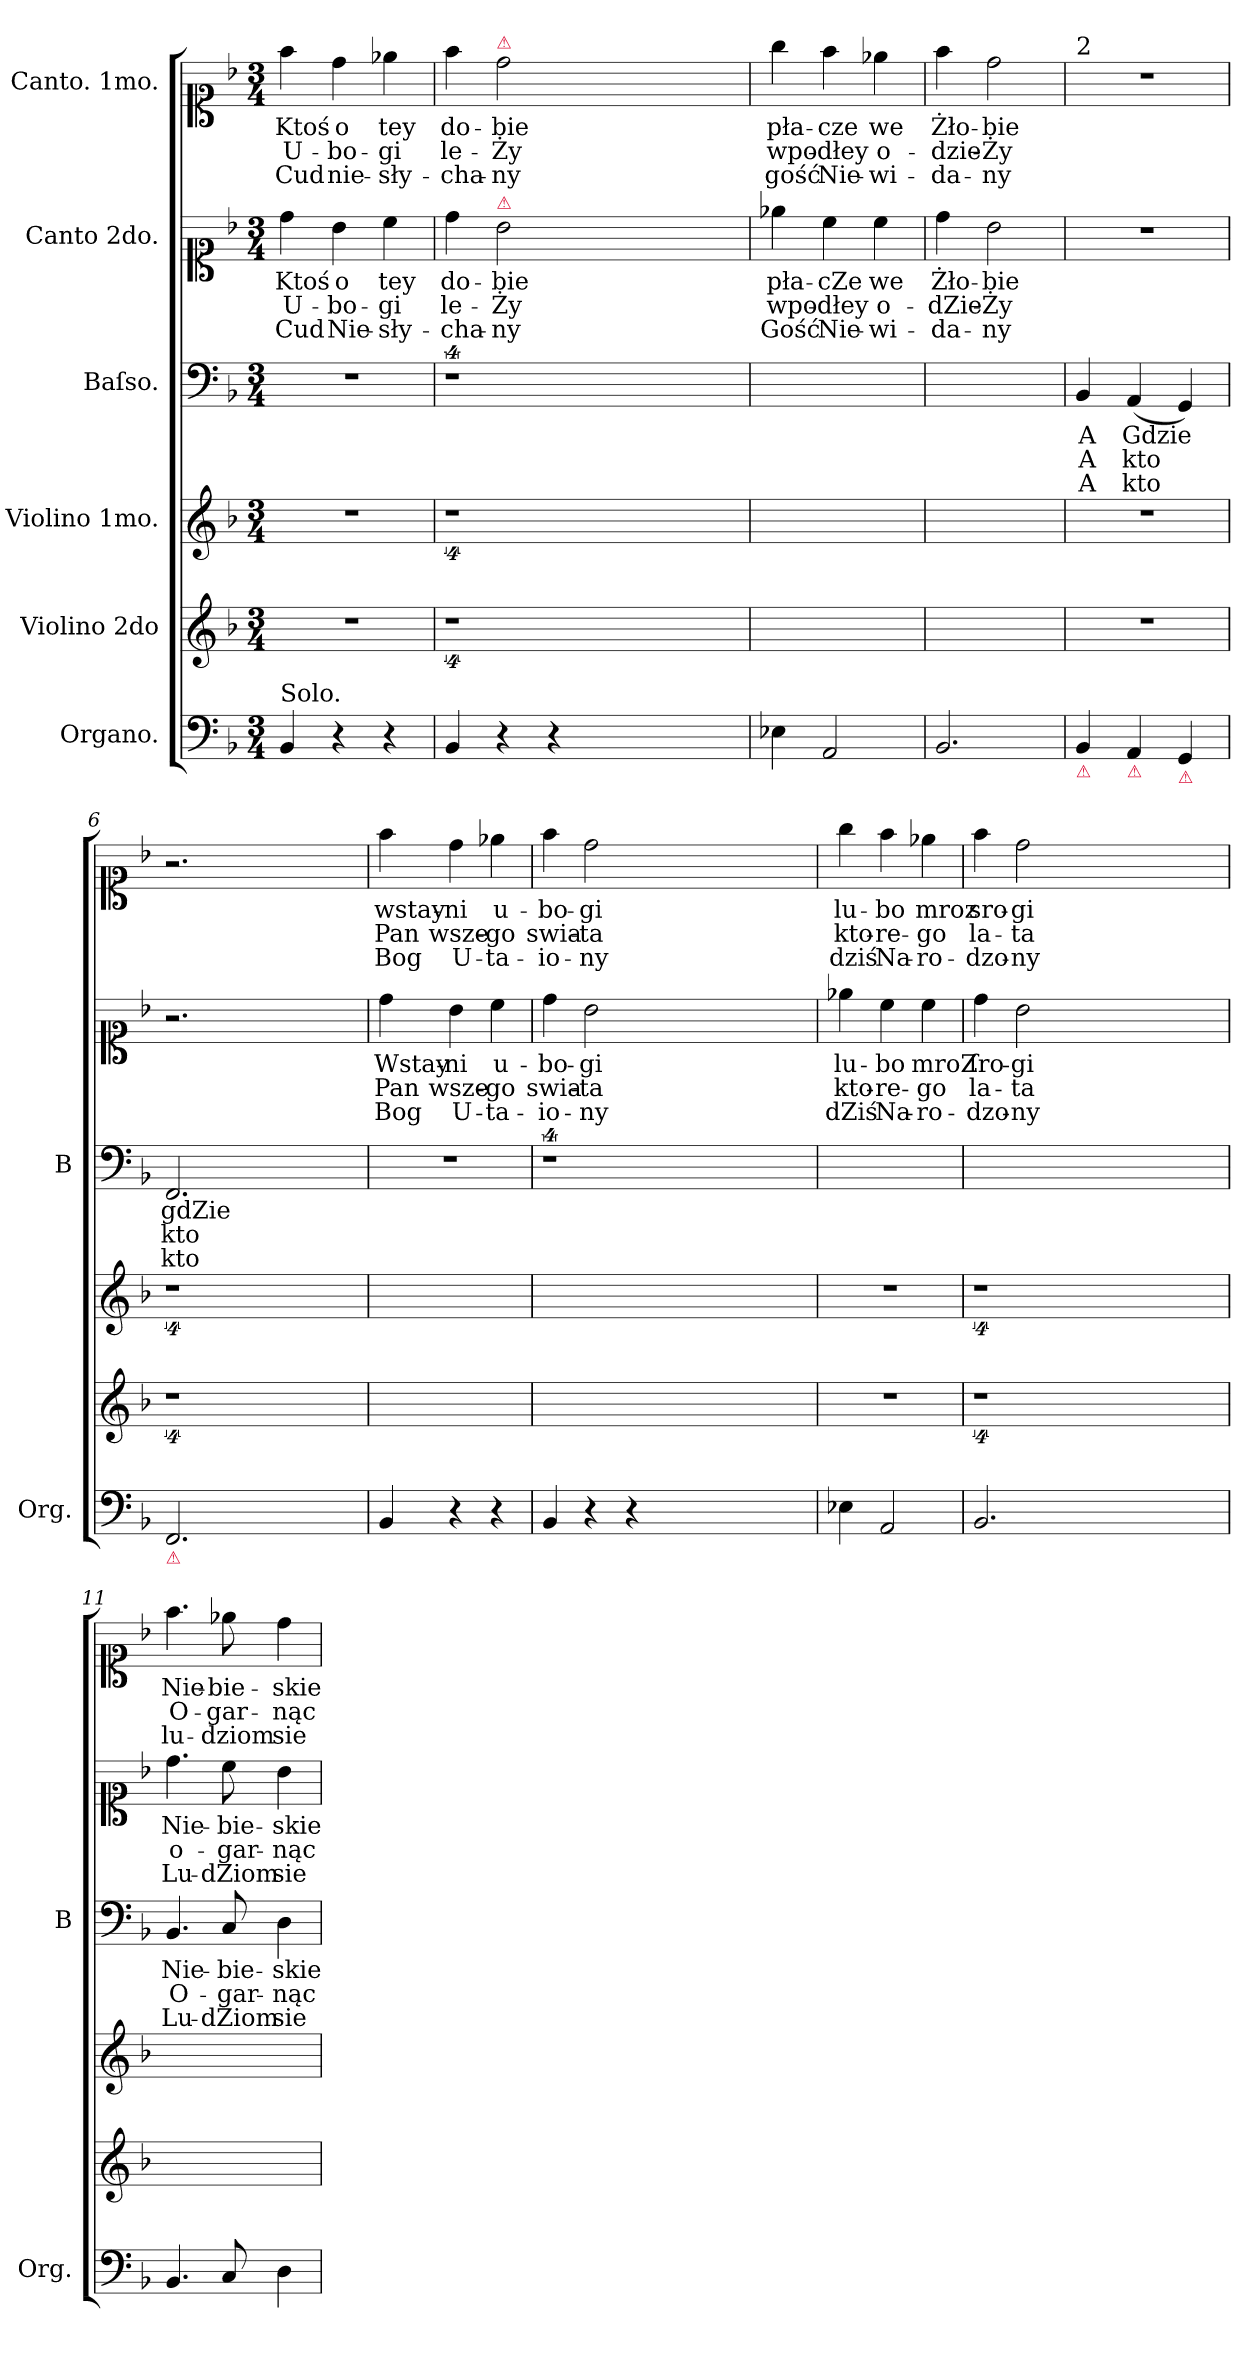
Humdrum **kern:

**kern	**kern	**kern	**kern	**text	**text	**text	**kern	**text	**text	**text	**kern	**text	**text	**text
*part6	*part5	*part4	*part3	*part3	*part3	*part3	*part2	*part2	*part2	*part2	*part1	*part1	*part1	*part1
*staff6	*staff5	*staff4	*staff3	*staff3	*staff3	*staff3	*staff2	*staff2	*staff2	*staff2	*staff1	*staff1	*staff1	*staff1
*I"Organo.	*I"Violino 2do	*I"Violino 1mo.	*I"Baſso.	*	*	*	*I"Canto 2do.	*	*	*	*I"Canto. 1mo.	*	*	*
*I'Org.	*	*	*I'B	*	*	*	*	*	*	*	*	*	*	*
*clefF4	*clefG2	*clefG2	*clefF4	*	*	*	*clefC1	*	*	*	*clefC1	*	*	*
*k[b-]	*k[b-]	*k[b-]	*k[b-]	*	*	*	*k[b-]	*	*	*	*k[b-]	*	*	*
*F:	*F:	*F:	*F:	*	*	*	*F:	*	*	*	*F:	*	*	*
*M3/4	*M3/4	*M3/4	*M3/4	*	*	*	*M3/4	*	*	*	*M3/4	*	*	*
=1	=1	=1	=1	=1	=1	=1	=1	=1	=1	=1	=1	=1	=1	=1
!LO:TX:a:t=Solo.	!	!	!	!	!	!	!	!	!	!	!	!	!	!
4BB-/	2.r	2.r	2.r	.	.	.	4dd\	Ktoś	U-	Cud	4ff\	Ktoś	U-	Cud
4r	.	.	.	.	.	.	4b-\	o	-bo-	Nie-	4dd\	o	-bo-	nie-
4r	.	.	.	.	.	.	4cc\	tey	-gi	-sły-	4ee-X\	tey	-gi	-sły-
=2	=2	=2	=2	=2	=2	=2	=2	=2	=2	=2	=2	=2	=2	=2
4BB-/	4%9r	4%9r	4%9r	.	.	.	4dd\	do-	le-	-cha-	4ff\	do-	le-	-cha-
!	!	!	!	!	!	!	!	!	!	!	!LO:TX:a:color=crimson:t=⚠	!	!	!
!	!	!	!	!	!	!	!LO:TX:a:color=crimson:t=⚠	!	!	!	!	!	!	!
4r	.	.	.	.	.	.	2b-\	-bie	-Ży	-ny	2dd\	-bie	-Ży	-ny
4r	.	.	.	.	.	.	.	.	.	.	.	.	.	.
1.ryy	.	.	.	.	.	.	1.ryy	.	.	.	1.ryy	.	.	.
=3	=3	=3	=3	=3	=3	=3	=3	=3	=3	=3	=3	=3	=3	=3
4E-X\	2.ryy	2.ryy	2.ryy	.	.	.	4ee-X\	pła-	wpo-	Gość	4gg\	pła-	wpo-	gość
2AA/	.	.	.	.	.	.	4cc\	-cZe	-dłey	Nie-	4ff\	-cze	-dłey	Nie-
.	.	.	.	.	.	.	4cc\	we	o-	-wi-	4ee-X\	we	o-	-wi-
=4	=4	=4	=4	=4	=4	=4	=4	=4	=4	=4	=4	=4	=4	=4
2.BB-/	2.ryy	2.ryy	2.ryy	.	.	.	4dd\	Żło-	-dZie-	-da-	4ff\	Żło-	-dzie-	-da-
.	.	.	.	.	.	.	2b-\	-bie	-Ży	-ny	2dd\	-bie	-Ży	-ny
=5	=5	=5	=5	=5	=5	=5	=5	=5	=5	=5	=5	=5	=5	=5
!	!	!	!	!	!	!	!	!	!	!	!LO:TX:a:t=2	!	!	!
!LO:TX:b:color=crimson:t=⚠	!	!	!	!	!	!	!	!	!	!	!	!	!	!
4BB-/	2.r	2.r	4BB-/	A	A	A	2.r	.	.	.	2.r	.	.	.
!LO:TX:b:color=crimson:t=⚠	!	!	!	!	!	!	!	!	!	!	!	!	!	!
4AA/	.	.	(4AA/	Gdzie	kto	kto	.	.	.	.	.	.	.	.
!LO:TX:b:color=crimson:t=⚠	!	!	!	!	!	!	!	!	!	!	!	!	!	!
4GG/	.	.	4GG/)	.	.	.	.	.	.	.	.	.	.	.
=6	=6	=6	=6	=6	=6	=6	=6	=6	=6	=6	=6	=6	=6	=6
!LO:TX:b:color=crimson:t=⚠	!	!	!	!	!	!	!	!	!	!	!	!	!	!
2.FF/	4%9r	4%9r	2.FF/	gdZie	kto	kto	2.r	.	.	.	2.r	.	.	.
1.ryy	.	.	1.ryy	.	.	.	1.ryy	.	.	.	1.ryy	.	.	.
=7	=7	=7	=7	=7	=7	=7	=7	=7	=7	=7	=7	=7	=7	=7
4BB-/	2.ryy	2.ryy	2.r	.	.	.	4dd\	Wstay-	Pan	Bog	4ff\	wstay-	Pan	Bog
4r	.	.	.	.	.	.	4b-\	-ni	wsze-	U-	4dd\	-ni	wsze-	U-
4r	.	.	.	.	.	.	4cc\	u-	-go	-ta-	4ee-X\	u-	-go	-ta-
=8	=8	=8	=8	=8	=8	=8	=8	=8	=8	=8	=8	=8	=8	=8
4BB-/	0ryy	0ryy	4%9r	.	.	.	4dd\	-bo-	swia-	-io-	4ff\	-bo-	swia-	-io-
4r	.	.	.	.	.	.	2b-\	-gi	-ta	-ny	2dd\	-gi	-ta	-ny
4r	.	.	.	.	.	.	.	.	.	.	.	.	.	.
1.ryy	.	.	.	.	.	.	1.ryy	.	.	.	1.ryy	.	.	.
.	4ryy	4ryy	.	.	.	.	.	.	.	.	.	.	.	.
=9	=9	=9	=9	=9	=9	=9	=9	=9	=9	=9	=9	=9	=9	=9
4E-X\	2.r	2.r	2.ryy	.	.	.	4ee-X\	lu-	kto-	dZiś	4gg\	lu-	kto-	dziś
2AA/	.	.	.	.	.	.	4cc\	-bo	-re-	Na-	4ff\	-bo	-re-	Na-
.	.	.	.	.	.	.	4cc\	mroZ	-go	-ro-	4ee-X\	mroz	-go	-ro-
=10	=10	=10	=10	=10	=10	=10	=10	=10	=10	=10	=10	=10	=10	=10
2.BB-/	4%9r	4%9r	0ryy	.	.	.	4dd\	ſro-	la-	-dzo-	4ff\	sro-	la-	-dzo-
.	.	.	.	.	.	.	2b-\	-gi	-ta	-ny	2dd\	-gi	-ta	-ny
1.ryy	.	.	.	.	.	.	1.ryy	.	.	.	1.ryy	.	.	.
.	.	.	4ryy	.	.	.	.	.	.	.	.	.	.	.
=11	=11	=11	=11	=11	=11	=11	=11	=11	=11	=11	=11	=11	=11	=11
4.BB-/	2.ryy	2.ryy	4.BB-/	Nie-	O-	Lu-	4.dd\	Nie-	o-	Lu-	4.ff\	Nie-	O-	lu-
8C/	.	.	8C/	-bie-	-gar-	-dZiom	8cc\	-bie-	-gar-	-dZiom	8ee-X\	-bie-	-gar-	-dziom
4D\	.	.	4D\	-skie	-nąc	sie	4b-\	-skie	-nąc	sie	4dd\	-skie	-nąc	sie
=	=	=	=	=	=	=	=	=	=	=	=	=	=	=
*-	*-	*-	*-	*-	*-	*-	*-	*-	*-	*-	*-	*-	*-	*-
